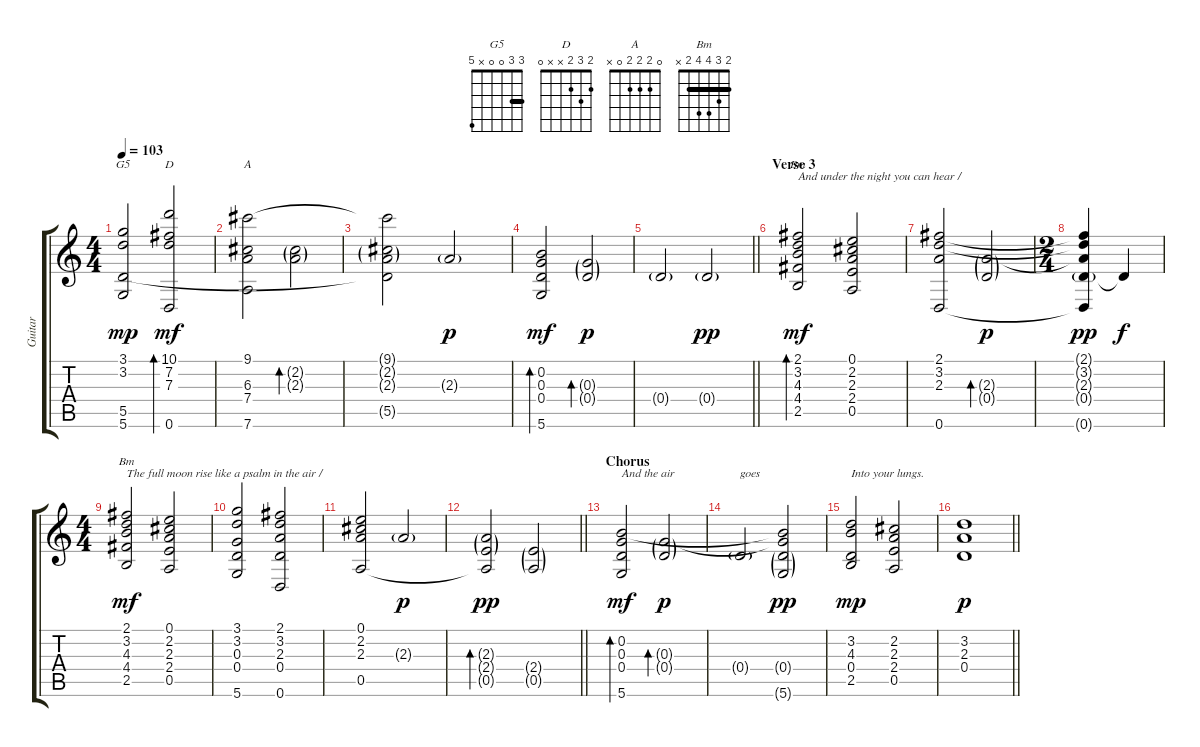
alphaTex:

\track ("Guitar" "Guitar") {instrument acousticguitarsteel}
\staff {score tabs}
\tuning (E4 B3 G3 D3 A2 D2) {hide}
\chord ("G5" 3 3 0 0 x 5) {barre 3}
\chord ("D" 2 3 2 x x 0)
\chord ("A" 0 2 2 2 0 x)
\chord ("Bm" x x x x x x)
\chord ("Bm" 2 3 4 4 2 x) {barre 2}
\ts (4 4)
\tempo 103
\clef g2
\ks c
(3.1 3.2 5.5 5.6).2{ch "G5" dy mp} (10.1 7.2 7.3 0.6).2{bd 120 ch "D" dy mf} |
(9.1 6.3 7.4 7.6).2{ch "A"} (2.2{g} 2.3{g}).2{bd 240} |
(9.1{t} 2.2{g} 2.3{g} 5.5{t}).2 2.3{g}.2{dy p} |
(0.2 0.3 0.4 5.6).2{bd 240 dy mf} (0.3{g} 0.4{g}).2{bd 120 dy p} |
\barLineRight lightlight
0.4{g}.2 0.4{g}.2{dy pp} |
\section ("" "Verse 3")
(2.1 3.2 4.3 4.4 2.5).2{bd 30 ch "Bm" txt "And under the night you can hear /" dy mf} (0.1 2.2 2.3 2.4 0.5).2 |
(2.1 3.2 2.3 0.6).2 (2.3{g} 0.4{g}).2{bd 60 dy p} |
\ts (2 4)
(2.1{t} 3.2{t} 2.3{t} 0.4{g} 0.6{t}).4{dy pp} 0.4{t}.4{dy f} |
\ts (4 4)
(2.1 3.2 4.3 4.4 2.5).2{ch "Bm" txt "The full moon rise like a psalm in the air /" dy mf} (0.1 2.2 2.3 2.4 0.5).2 |
(3.1 3.2 0.3 0.4 5.6).2 (2.1 3.2 2.3 0.4 0.6).2 |
(0.1 2.2 2.3 0.5).2 2.3{g}.2{dy p} |
\barLineRight lightlight
(2.3{g} 2.4{g} 0.5{t}).2{bd 240 dy pp} (2.4{g} 0.5{g}).2 |
\section ("" "Chorus")
(0.2 0.3 0.4 5.6).2{bd 240 txt "And the air" dy mf} (0.3{g} 0.4{g}).2{bd 120 dy p} |
0.4{g}.2{txt "goes"} (0.2{t} 0.3{t} 0.4{g} 5.6{g}).2{dy pp} |
(3.2 4.3 0.4 2.5).2{txt "Into your lungs." dy mp} (2.2 2.3 2.4 0.5).2 |
\barLineRight lightlight
(3.2 2.3 0.4).1{dy p}
